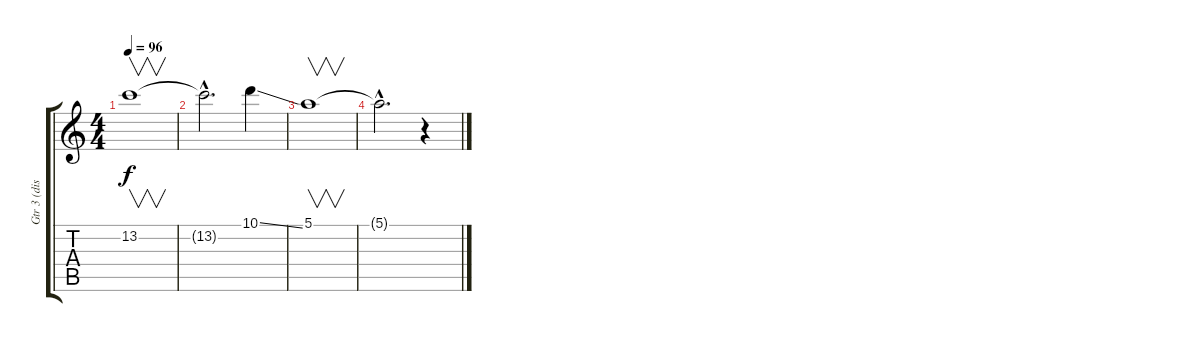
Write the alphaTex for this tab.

\track ("Gtr 3 (disto)" "Gtr 3 (dis") {instrument distortionguitar}
\staff {score tabs}
\tuning (E4 B3 G3 D3 A2 E2) {hide}
\ts (4 4)
\tempo 96
\clef g2
\ks c
13.2.1{v dy f} |
13.2{hac t}.2{d} 10.1{ss}.4 |
5.1.1{v} |
5.1{hac t}.2{d} r.4
